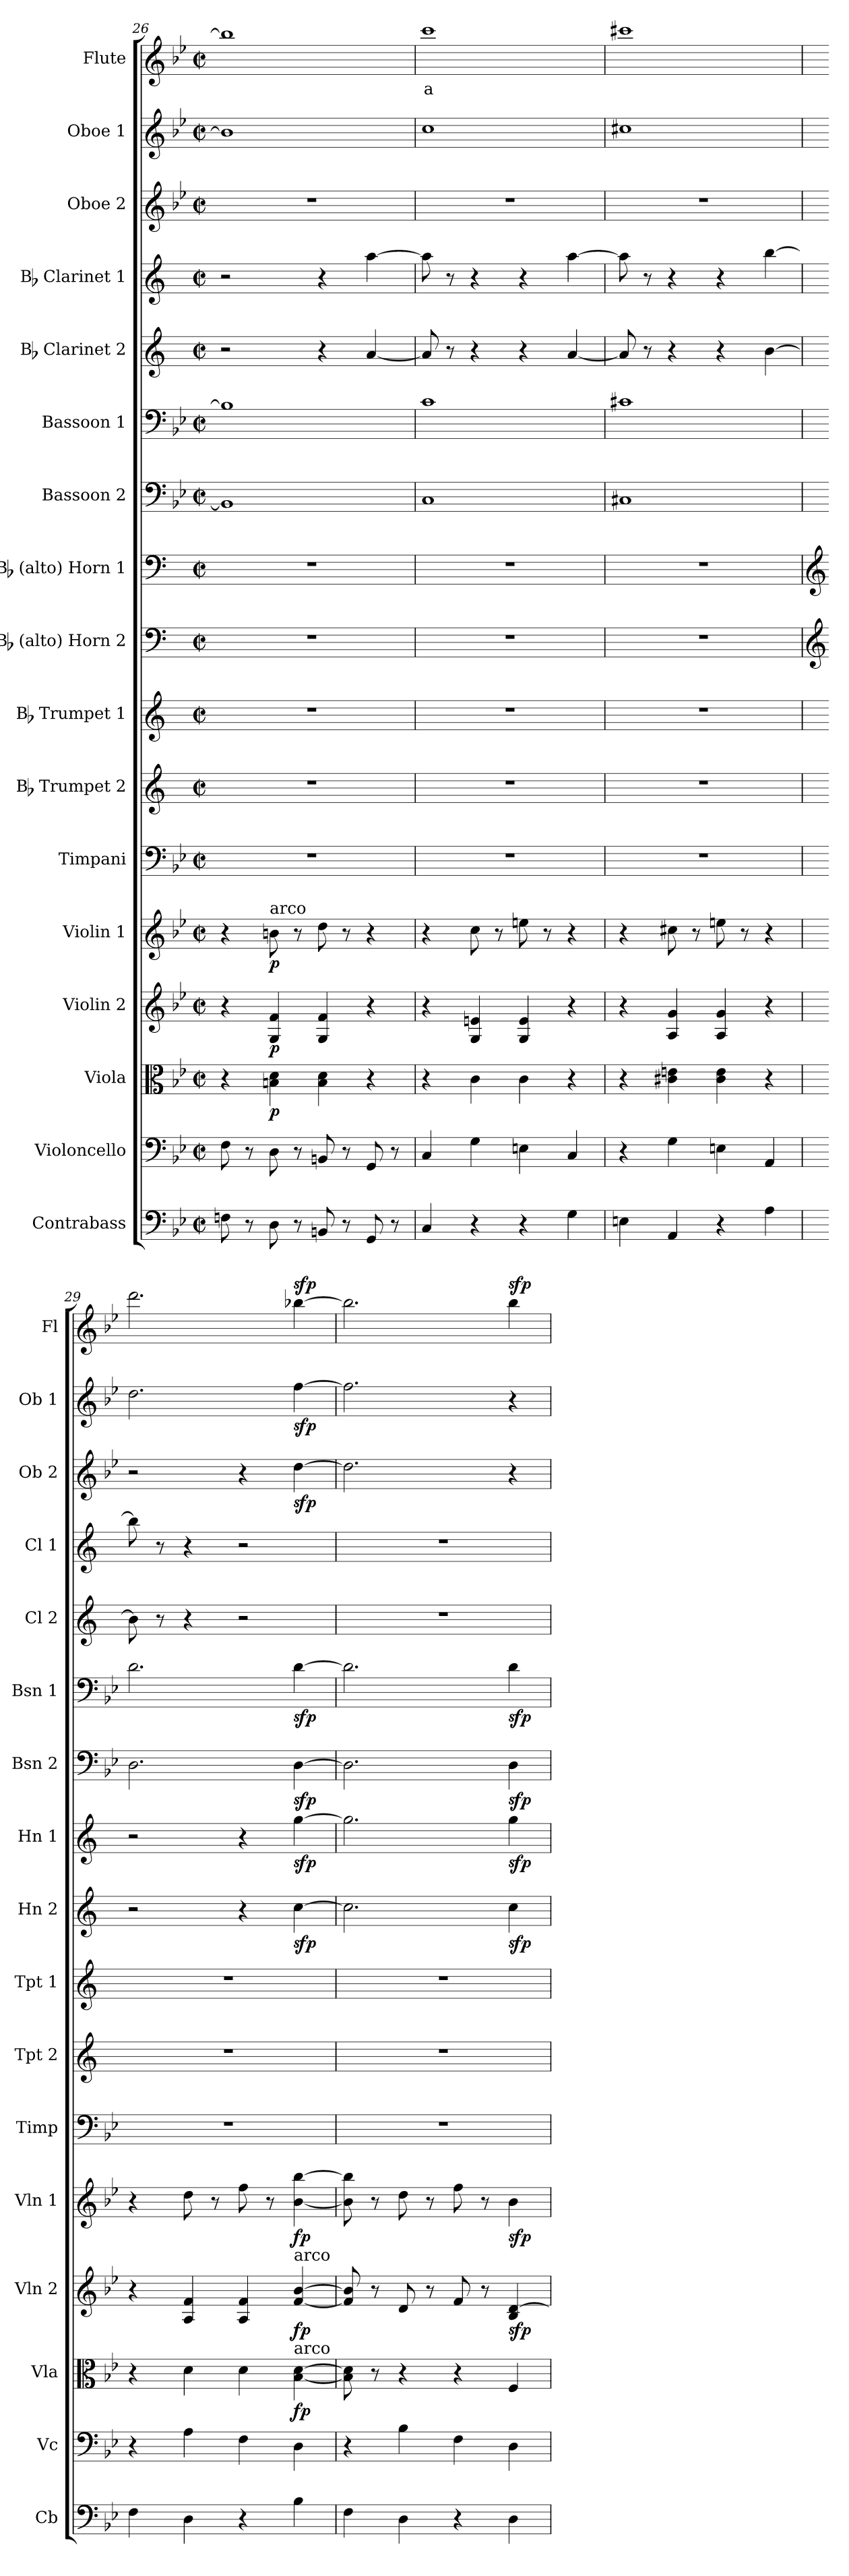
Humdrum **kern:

**kern	**kern	**kern	**dynam	**kern	**dynam	**kern	**dynam	**kern	**kern	**kern	**kern	**dynam	**kern	**dynam	**kern	**dynam	**kern	**dynam	**kern	**kern	**kern	**dynam	**kern	**dynam	**kern	**text	**dynam
*part17	*part16	*part15	*part15	*part14	*part14	*part13	*part13	*part12	*part11	*part10	*part9	*part9	*part8	*part8	*part7	*part7	*part6	*part6	*part5	*part4	*part3	*part3	*part2	*part2	*part1	*part1	*part1
*staff17	*staff16	*staff15	*staff15	*staff14	*staff14	*staff13	*staff13	*staff12	*staff11	*staff10	*staff9	*staff9	*staff8	*staff8	*staff7	*staff7	*staff6	*staff6	*staff5	*staff4	*staff3	*staff3	*staff2	*staff2	*staff1	*staff1	*staff1
*I"Contrabass	*I"Violoncello	*I"Viola	*	*I"Violin 2	*	*I"Violin 1	*	*I"Timpani	*I"Bb Trumpet 2	*I"Bb Trumpet 1	*I"Bb (alto) Horn 2	*	*I"Bb (alto) Horn 1	*	*I"Bassoon 2	*	*I"Bassoon 1	*	*I"Bb Clarinet 2	*I"Bb Clarinet 1	*I"Oboe 2	*	*I"Oboe 1	*	*I"Flute	*	*
*I'Cb	*I'Vc	*I'Vla	*	*I'Vln 2	*	*I'Vln 1	*	*I'Timp	*I'Tpt 2	*I'Tpt 1	*I'Hn 2	*	*I'Hn 1	*	*I'Bsn 2	*	*I'Bsn 1	*	*I'Cl 2	*I'Cl 1	*I'Ob 2	*	*I'Ob 1	*	*I'Fl	*	*
*clefF4	*clefF4	*clefC3	*	*clefG2	*	*clefG2	*	*clefF4	*clefG2	*clefG2	*clefF4	*	*clefF4	*	*clefF4	*	*clefF4	*	*clefG2	*clefG2	*clefG2	*	*clefG2	*	*clefG2	*	*
*ITrd7c12	*	*	*	*	*	*	*	*	*ITrd1c2	*ITrd1c2	*ITrd1c2	*	*ITrd1c2	*	*	*	*	*	*ITrd1c2	*ITrd1c2	*	*	*	*	*	*	*
*k[b-e-]	*k[b-e-]	*k[b-e-]	*	*k[b-e-]	*	*k[b-e-]	*	*k[b-e-]	*k[b-e-]	*k[b-e-]	*k[b-e-]	*	*k[b-e-]	*	*k[b-e-]	*	*k[b-e-]	*	*k[b-e-]	*k[b-e-]	*k[b-e-]	*	*k[b-e-]	*	*k[b-e-]	*	*
*M2/2	*M2/2	*M2/2	*	*M2/2	*	*M2/2	*	*M2/2	*M2/2	*M2/2	*M2/2	*	*M2/2	*	*M2/2	*	*M2/2	*	*M2/2	*M2/2	*M2/2	*	*M2/2	*	*M2/2	*	*
*met(c|)	*met(c|)	*met(c|)	*	*met(c|)	*	*met(c|)	*	*met(c|)	*met(c|)	*met(c|)	*met(c|)	*	*met(c|)	*	*met(c|)	*	*met(c|)	*	*met(c|)	*met(c|)	*met(c|)	*	*met(c|)	*	*met(c|)	*	*
=26	=26	=26	=26	=26	=26	=26	=26	=26	=26	=26	=26	=26	=26	=26	=26	=26	=26	=26	=26	=26	=26	=26	=26	=26	=26	=26	=26
8FFn\	8F\	4r	.	4r	.	4r	.	1r	1r	1r	1r	.	1r	.	1BB]	.	1B]	.	2r	2r	1r	.	1b]	.	1bb]	.	.
8r	8r	.	.	.	.	.	.	.	.	.	.	.	.	.	.	.	.	.	.	.	.	.	.	.	.	.	.
!	!	!	!	!	!	!LO:TX:a:t=arco	!	!	!	!	!	!	!	!	!	!	!	!	!	!	!	!	!	!	!	!	!
!	!	!	!LO:DY:b	!	!LO:DY:b	!	!LO:DY:b	!	!	!	!	!	!	!	!	!	!	!	!	!	!	!	!	!	!	!	!
8DD\	8D\	4Bn\ 4d\	p	4G/ 4f/	p	8bn\	p	.	.	.	.	.	.	.	.	.	.	.	.	.	.	.	.	.	.	.	.
8r	8r	.	.	.	.	8r	.	.	.	.	.	.	.	.	.	.	.	.	.	.	.	.	.	.	.	.	.
8BBBn/	8BBn/	4B\ 4d\	.	4G/ 4f/	.	8dd\	.	.	.	.	.	.	.	.	.	.	.	.	4r	4r	.	.	.	.	.	.	.
8r	8r	.	.	.	.	8r	.	.	.	.	.	.	.	.	.	.	.	.	.	.	.	.	.	.	.	.	.
8GGG/	8GG/	4r	.	4r	.	4r	.	.	.	.	.	.	.	.	.	.	.	.	[4g/	[4gg\	.	.	.	.	.	.	.
8r	8r	.	.	.	.	.	.	.	.	.	.	.	.	.	.	.	.	.	.	.	.	.	.	.	.	.	.
=27	=27	=27	=27	=27	=27	=27	=27	=27	=27	=27	=27	=27	=27	=27	=27	=27	=27	=27	=27	=27	=27	=27	=27	=27	=27	=27	=27
!	!	!	!	!	!	!	!	!	!	!	!	!	!	!	!	!	!	!	!	!	!	!	!	!	!	!LO:LY:b:color=#FF0000	!
4CC/	4C/	4r	.	4r	.	4r	.	1r	1r	1r	1r	.	1r	.	1C	.	1c	.	8g/]	8gg\]	1r	.	1cc	.	1ccc	a	.
.	.	.	.	.	.	.	.	.	.	.	.	.	.	.	.	.	.	.	8r	8r	.	.	.	.	.	.	.
4r	4G\	4c\	.	4G/ 4en/	.	8cc\	.	.	.	.	.	.	.	.	.	.	.	.	4r	4r	.	.	.	.	.	.	.
.	.	.	.	.	.	8r	.	.	.	.	.	.	.	.	.	.	.	.	.	.	.	.	.	.	.	.	.
4r	4En\	4c\	.	4G/ 4e/	.	8een\	.	.	.	.	.	.	.	.	.	.	.	.	4r	4r	.	.	.	.	.	.	.
.	.	.	.	.	.	8r	.	.	.	.	.	.	.	.	.	.	.	.	.	.	.	.	.	.	.	.	.
4GG\	4C/	4r	.	4r	.	4r	.	.	.	.	.	.	.	.	.	.	.	.	[4g/	[4gg\	.	.	.	.	.	.	.
!!LO:PB:g=z
=28	=28	=28	=28	=28	=28	=28	=28	=28	=28	=28	=28	=28	=28	=28	=28	=28	=28	=28	=28	=28	=28	=28	=28	=28	=28	=28	=28
4EEn\	4r	4r	.	4r	.	4r	.	1r	1r	1r	1r	.	1r	.	1C#X	.	1c#X	.	8g/]	8gg\]	1r	.	1cc#X	.	1ccc#X	.	.
.	.	.	.	.	.	.	.	.	.	.	.	.	.	.	.	.	.	.	8r	8r	.	.	.	.	.	.	.
4AAA/	4G\	4c#X\ 4en\	.	4A/ 4g/	.	8cc#X\	.	.	.	.	.	.	.	.	.	.	.	.	4r	4r	.	.	.	.	.	.	.
.	.	.	.	.	.	8r	.	.	.	.	.	.	.	.	.	.	.	.	.	.	.	.	.	.	.	.	.
4r	4En\	4c#\ 4e\	.	4A/ 4g/	.	8een\	.	.	.	.	.	.	.	.	.	.	.	.	4r	4r	.	.	.	.	.	.	.
.	.	.	.	.	.	8r	.	.	.	.	.	.	.	.	.	.	.	.	.	.	.	.	.	.	.	.	.
4AA\	4AA/	4r	.	4r	.	4r	.	.	.	.	.	.	.	.	.	.	.	.	[4a\	[4aa\	.	.	.	.	.	.	.
=29	=29	=29	=29	=29	=29	=29	=29	=29	=29	=29	=29	=29	=29	=29	=29	=29	=29	=29	=29	=29	=29	=29	=29	=29	=29	=29	=29
*	*	*	*	*	*	*	*	*	*	*	*clefG2	*	*clefG2	*	*	*	*	*	*	*	*	*	*	*	*	*	*
4FF\	4r	4r	.	4r	.	4r	.	1r	1r	1r	2r	.	2r	.	2.D\	.	2.d\	.	8a\]	8aa\]	2r	.	2.dd\	.	2.ddd\	.	.
.	.	.	.	.	.	.	.	.	.	.	.	.	.	.	.	.	.	.	8r	8r	.	.	.	.	.	.	.
4DD\	4A\	4d\	.	4A/ 4f/	.	8dd\	.	.	.	.	.	.	.	.	.	.	.	.	4r	4r	.	.	.	.	.	.	.
.	.	.	.	.	.	8r	.	.	.	.	.	.	.	.	.	.	.	.	.	.	.	.	.	.	.	.	.
4r	4F\	4d\	.	4A/ 4f/	.	8ff\	.	.	.	.	4r	.	4r	.	.	.	.	.	2r	2r	4r	.	.	.	.	.	.
.	.	.	.	.	.	8r	.	.	.	.	.	.	.	.	.	.	.	.	.	.	.	.	.	.	.	.	.
!	!	!	!	!LO:TX:a:t=arco	!	!	!	!	!	!	!	!	!	!	!	!	!	!	!	!	!	!	!	!	!	!	!
!	!	!LO:TX:a:t=arco	!	!	!	!	!	!	!	!	!	!	!	!	!	!	!	!	!	!	!	!	!	!	!	!	!
!	!	!	!LO:DY:b	!	!LO:DY:b	!	!LO:DY:b	!	!	!	!	!LO:DY:b	!	!LO:DY:b	!	!LO:DY:b	!	!LO:DY:b	!	!	!	!LO:DY:b	!	!LO:DY:b	!	!	!LO:DY:b
4BB-\	4D\	[4B-\ [4d\	fp	[4f/ [4b-/	fp	[4b-\ [4bb-\	fp	.	.	.	[4b-\	sfp	[4ff\	sfp	[4D\	sfp	[4d\	sfp	.	.	[4dd\	sfp	[4ff\	sfp	[4bb-X\	.	sfp
=30	=30	=30	=30	=30	=30	=30	=30	=30	=30	=30	=30	=30	=30	=30	=30	=30	=30	=30	=30	=30	=30	=30	=30	=30	=30	=30	=30
4FF\	4r	8B-\] 8d\]	.	8f/] 8b-/]	.	8b-\] 8bb-\]	.	1r	1r	1r	2.b-\]	.	2.ff\]	.	2.D\]	.	2.d\]	.	1r	1r	2.dd\]	.	2.ff\]	.	2.bb-\]	.	.
.	.	8r	.	8r	.	8r	.	.	.	.	.	.	.	.	.	.	.	.	.	.	.	.	.	.	.	.	.
4DD\	4B-\	4r	.	8d/	.	8dd\	.	.	.	.	.	.	.	.	.	.	.	.	.	.	.	.	.	.	.	.	.
.	.	.	.	8r	.	8r	.	.	.	.	.	.	.	.	.	.	.	.	.	.	.	.	.	.	.	.	.
4r	4F\	4r	.	8f/	.	8ff\	.	.	.	.	.	.	.	.	.	.	.	.	.	.	.	.	.	.	.	.	.
.	.	.	.	8r	.	8r	.	.	.	.	.	.	.	.	.	.	.	.	.	.	.	.	.	.	.	.	.
!	!	!	!	!	!LO:DY:b	!	!LO:DY:b	!	!	!	!	!LO:DY:b	!	!LO:DY:b	!	!LO:DY:b	!	!LO:DY:b	!	!	!	!	!	!	!	!	!LO:DY:b
4DD\	4D\	4F/	.	4B-/ [4d/	sfp	4b-\	sfp	.	.	.	4b-\	sfp	4ff\	sfp	4D\	sfp	4d\	sfp	.	.	4r	.	4r	.	4bb-\	.	sfp
=	=	=	=	=	=	=	=	=	=	=	=	=	=	=	=	=	=	=	=	=	=	=	=	=	=	=	=
*-	*-	*-	*-	*-	*-	*-	*-	*-	*-	*-	*-	*-	*-	*-	*-	*-	*-	*-	*-	*-	*-	*-	*-	*-	*-	*-	*-
